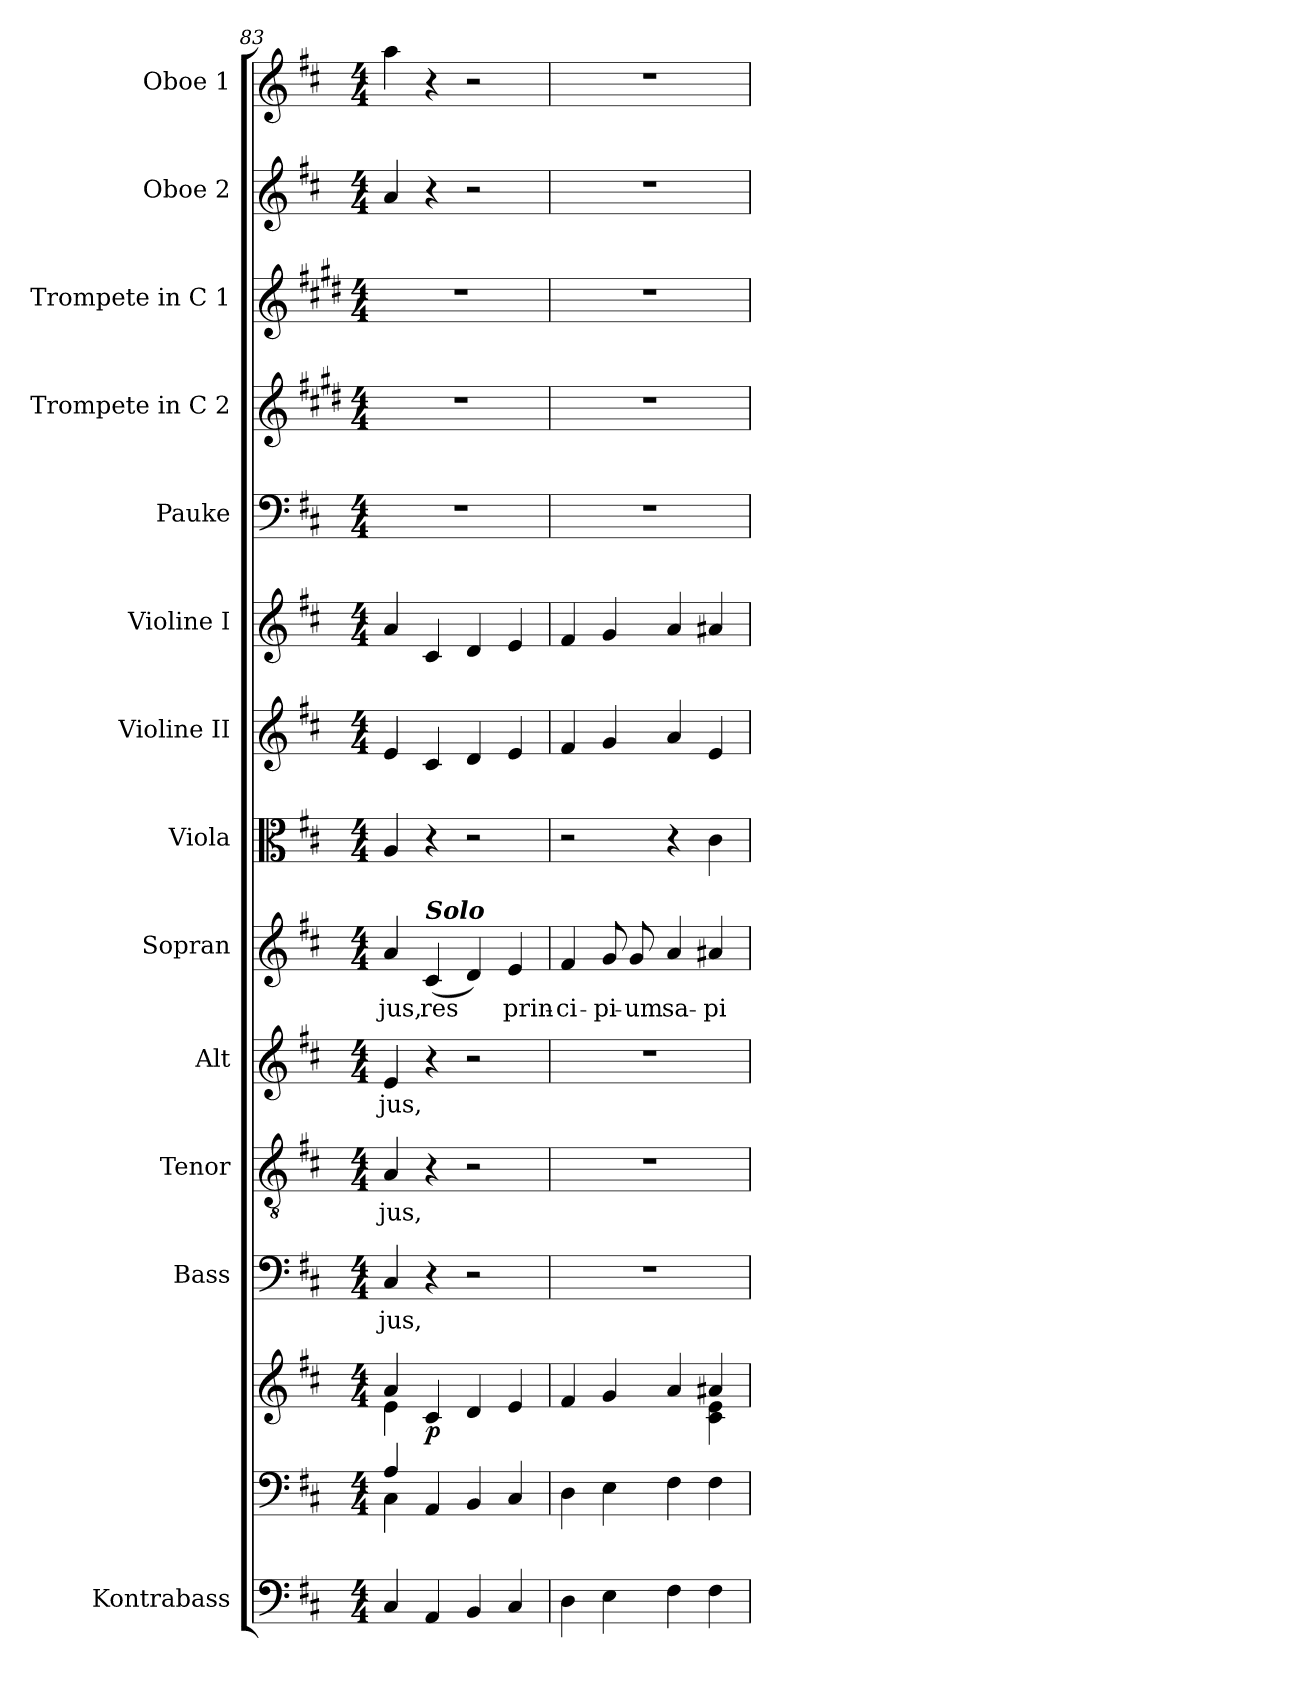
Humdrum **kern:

**kern	**kern	**kern	**dynam	**kern	**text	**kern	**text	**kern	**text	**kern	**text	**kern	**kern	**kern	**kern	**kern	**kern	**kern	**kern
*part14	*part13	*part13	*part13	*part12	*part12	*part11	*part11	*part10	*part10	*part9	*part9	*part8	*part7	*part6	*part5	*part4	*part3	*part2	*part1
*staff15	*staff14	*staff13	*staff13/14	*staff12	*staff12	*staff11	*staff11	*staff10	*staff10	*staff9	*staff9	*staff8	*staff7	*staff6	*staff5	*staff4	*staff3	*staff2	*staff1
*I"Kontrabass	*	*	*	*I"Bass	*	*I"Tenor	*	*I"Alt	*	*I"Sopran	*	*I"Viola	*I"Violine II	*I"Violine I	*I"Pauke	*I"Trompete in C 2	*I"Trompete in C 1	*I"Oboe 2	*I"Oboe 1
*I'Kb.	*	*	*	*I'B	*	*I'T	*	*I'A	*	*I'S	*	*I'Vla.	*I'Vl. II	*I'Vl. I	*I'Pk.	*	*	*I'Ob. 2	*I'Ob. 1
*clefF4	*clefF4	*clefG2	*	*clefF4	*	*clefGv2	*	*clefG2	*	*clefG2	*	*clefC3	*clefG2	*clefG2	*clefF4	*clefG2	*clefG2	*clefG2	*clefG2
*ITrd7c12	*	*	*	*	*	*	*	*	*	*	*	*	*	*	*	*ITrd1c2	*ITrd1c2	*	*
*k[f#c#]	*k[f#c#]	*k[f#c#]	*	*k[f#c#]	*	*k[f#c#]	*	*k[f#c#]	*	*k[f#c#]	*	*k[f#c#]	*k[f#c#]	*k[f#c#]	*k[f#c#]	*k[f#c#]	*k[f#c#]	*k[f#c#]	*k[f#c#]
*D:	*D:	*D:	*	*D:	*	*D:	*	*D:	*	*D:	*	*D:	*D:	*D:	*D:	*D:	*D:	*D:	*D:
*M4/4	*M4/4	*M4/4	*	*M4/4	*	*M4/4	*	*M4/4	*	*M4/4	*	*M4/4	*M4/4	*M4/4	*M4/4	*M4/4	*M4/4	*M4/4	*M4/4
=83	=83	=83	=83	=83	=83	=83	=83	=83	=83	=83	=83	=83	=83	=83	=83	=83	=83	=83	=83
*	*^	*^	*	*	*	*	*	*	*	*	*	*	*	*	*	*	*	*	*
!	!	!	!	!	!	!	!LO:LY:b	!	!LO:LY:b	!	!LO:LY:b	!	!LO:LY:b	!	!	!	!	!	!	!	!
4CC#/	4A/	4C#\	4a/	4e\	.	4C#/	-jus,	4A/	-jus,	4e/	-jus,	4a/	-jus,	4A/	4e/	4a/	1r	1r	1r	4a/	4aa\
!	!	!	!	!	!	!	!	!	!	!	!	!LO:TX:a:Bi:t=Solo	!	!	!	!	!	!	!	!	!
!	!	!	!	!	!LO:DY:b	!	!	!	!	!	!	!	!LO:LY:b	!	!	!	!	!	!	!	!
4AAA/	4AA/	2.ryy	4c#/	2.ryy	p	4r	.	4r	.	4r	.	(<4c#/	res	4r	4c#/	4c#/	.	.	.	4r	4r
4BBB/	4BB/	.	4d/	.	.	2r	.	2r	.	2r	.	4d/)	.	2r	4d/	4d/	.	.	.	2r	2r
!	!	!	!	!	!	!	!	!	!	!	!	!	!LO:LY:b	!	!	!	!	!	!	!	!
4CC#/	4C#/	.	4e/	.	.	.	.	.	.	.	.	4e/	prin-	.	4e/	4e/	.	.	.	.	.
*	*v	*v	*	*	*	*	*	*	*	*	*	*	*	*	*	*	*	*	*	*	*
=84	=84	=84	=84	=84	=84	=84	=84	=84	=84	=84	=84	=84	=84	=84	=84	=84	=84	=84	=84	=84
!	!	!	!	!	!	!	!	!	!	!	!	!LO:LY:b	!	!	!	!	!	!	!	!
4DD\	4D\	4f#/	2.ryy	.	1r	.	1r	.	1r	.	4f#/	-ci-	2r	4f#/	4f#/	1r	1r	1r	1r	1r
!	!	!	!	!	!	!	!	!	!	!	!	!LO:LY:b	!	!	!	!	!	!	!	!
4EE\	4E\	4g/	.	.	.	.	.	.	.	.	8g/	-pi-	.	4g/	4g/	.	.	.	.	.
!	!	!	!	!	!	!	!	!	!	!	!	!LO:LY:b	!	!	!	!	!	!	!	!
.	.	.	.	.	.	.	.	.	.	.	8g/	-um	.	.	.	.	.	.	.	.
!	!	!	!	!	!	!	!	!	!	!	!	!LO:LY:b	!	!	!	!	!	!	!	!
4FF#\	4F#\	4a/	.	.	.	.	.	.	.	.	4a/	sa-	4r	4a/	4a/	.	.	.	.	.
!	!	!	!	!	!	!	!	!	!	!	!	!LO:LY:b	!	!	!	!	!	!	!	!
4FF#\	4F#\	4a#X/	4c#\ 4e\	.	.	.	.	.	.	.	4a#X/	-pi-	4c#\	4e/	4a#X/	.	.	.	.	.
*	*	*v	*v	*	*	*	*	*	*	*	*	*	*	*	*	*	*	*	*	*
=	=	=	=	=	=	=	=	=	=	=	=	=	=	=	=	=	=	=	=
*-	*-	*-	*-	*-	*-	*-	*-	*-	*-	*-	*-	*-	*-	*-	*-	*-	*-	*-	*-
